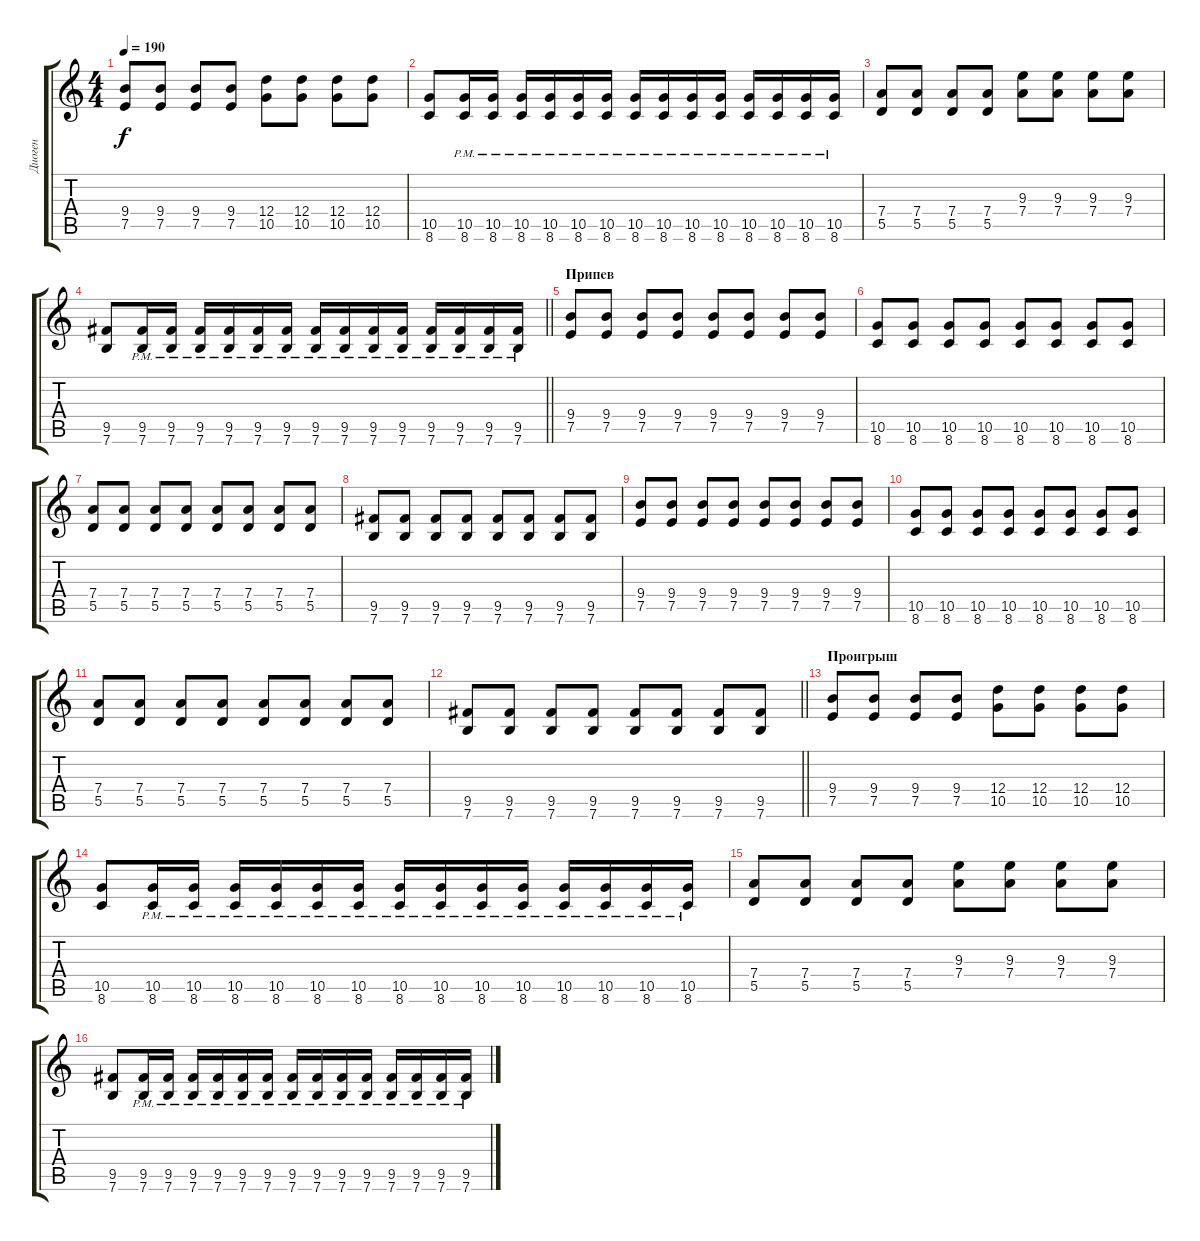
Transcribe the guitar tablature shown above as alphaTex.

\track ("Диоген" "Диоген") {instrument distortionguitar}
\staff {score tabs}
\tuning (E4 B3 G3 D3 A2 E2) {hide}
\ts (4 4)
\tempo 190
\clef g2
\ks c
(9.4 7.5).8{dy f} (9.4 7.5).8 (9.4 7.5).8 (9.4 7.5).8 (12.4 10.5).8 (12.4 10.5).8 (12.4 10.5).8 (12.4 10.5).8 |
(10.5 8.6).8 (10.5{pm} 8.6{pm}).16 (10.5{pm} 8.6{pm}).16 (10.5{pm} 8.6{pm}).16 (10.5{pm} 8.6{pm}).16 (10.5{pm} 8.6{pm}).16 (10.5{pm} 8.6{pm}).16 (10.5{pm} 8.6{pm}).16 (10.5{pm} 8.6{pm}).16 (10.5{pm} 8.6{pm}).16 (10.5{pm} 8.6{pm}).16 (10.5{pm} 8.6{pm}).16 (10.5{pm} 8.6{pm}).16 (10.5{pm} 8.6{pm}).16 (10.5{pm} 8.6{pm}).16 |
(7.4 5.5).8 (7.4 5.5).8 (7.4 5.5).8 (7.4 5.5).8 (9.3 7.4).8 (9.3 7.4).8 (9.3 7.4).8 (9.3 7.4).8 |
\barLineRight lightlight
(9.5 7.6).8 (9.5{pm} 7.6{pm}).16 (9.5{pm} 7.6{pm}).16 (9.5{pm} 7.6{pm}).16 (9.5{pm} 7.6{pm}).16 (9.5{pm} 7.6{pm}).16 (9.5{pm} 7.6{pm}).16 (9.5{pm} 7.6{pm}).16 (9.5{pm} 7.6{pm}).16 (9.5{pm} 7.6{pm}).16 (9.5{pm} 7.6{pm}).16 (9.5{pm} 7.6{pm}).16 (9.5{pm} 7.6{pm}).16 (9.5{pm} 7.6{pm}).16 (9.5{pm} 7.6{pm}).16 |
\section ("" "Припев")
(9.4 7.5).8 (9.4 7.5).8 (9.4 7.5).8 (9.4 7.5).8 (9.4 7.5).8 (9.4 7.5).8 (9.4 7.5).8 (9.4 7.5).8 |
(10.5 8.6).8 (10.5 8.6).8 (10.5 8.6).8 (10.5 8.6).8 (10.5 8.6).8 (10.5 8.6).8 (10.5 8.6).8 (10.5 8.6).8 |
(7.4 5.5).8 (7.4 5.5).8 (7.4 5.5).8 (7.4 5.5).8 (7.4 5.5).8 (7.4 5.5).8 (7.4 5.5).8 (7.4 5.5).8 |
(9.5 7.6).8 (9.5 7.6).8 (9.5 7.6).8 (9.5 7.6).8 (9.5 7.6).8 (9.5 7.6).8 (9.5 7.6).8 (9.5 7.6).8 |
(9.4 7.5).8 (9.4 7.5).8 (9.4 7.5).8 (9.4 7.5).8 (9.4 7.5).8 (9.4 7.5).8 (9.4 7.5).8 (9.4 7.5).8 |
(10.5 8.6).8 (10.5 8.6).8 (10.5 8.6).8 (10.5 8.6).8 (10.5 8.6).8 (10.5 8.6).8 (10.5 8.6).8 (10.5 8.6).8 |
(7.4 5.5).8 (7.4 5.5).8 (7.4 5.5).8 (7.4 5.5).8 (7.4 5.5).8 (7.4 5.5).8 (7.4 5.5).8 (7.4 5.5).8 |
\barLineRight lightlight
(9.5 7.6).8 (9.5 7.6).8 (9.5 7.6).8 (9.5 7.6).8 (9.5 7.6).8 (9.5 7.6).8 (9.5 7.6).8 (9.5 7.6).8 |
\section ("" "Проигрыш")
(9.4 7.5).8 (9.4 7.5).8 (9.4 7.5).8 (9.4 7.5).8 (12.4 10.5).8 (12.4 10.5).8 (12.4 10.5).8 (12.4 10.5).8 |
(10.5 8.6).8 (10.5{pm} 8.6{pm}).16 (10.5{pm} 8.6{pm}).16 (10.5{pm} 8.6{pm}).16 (10.5{pm} 8.6{pm}).16 (10.5{pm} 8.6{pm}).16 (10.5{pm} 8.6{pm}).16 (10.5{pm} 8.6{pm}).16 (10.5{pm} 8.6{pm}).16 (10.5{pm} 8.6{pm}).16 (10.5{pm} 8.6{pm}).16 (10.5{pm} 8.6{pm}).16 (10.5{pm} 8.6{pm}).16 (10.5{pm} 8.6{pm}).16 (10.5{pm} 8.6{pm}).16 |
(7.4 5.5).8 (7.4 5.5).8 (7.4 5.5).8 (7.4 5.5).8 (9.3 7.4).8 (9.3 7.4).8 (9.3 7.4).8 (9.3 7.4).8 |
(9.5 7.6).8 (9.5{pm} 7.6{pm}).16 (9.5{pm} 7.6{pm}).16 (9.5{pm} 7.6{pm}).16 (9.5{pm} 7.6{pm}).16 (9.5{pm} 7.6{pm}).16 (9.5{pm} 7.6{pm}).16 (9.5{pm} 7.6{pm}).16 (9.5{pm} 7.6{pm}).16 (9.5{pm} 7.6{pm}).16 (9.5{pm} 7.6{pm}).16 (9.5{pm} 7.6{pm}).16 (9.5{pm} 7.6{pm}).16 (9.5{pm} 7.6{pm}).16 (9.5{pm} 7.6{pm}).16
